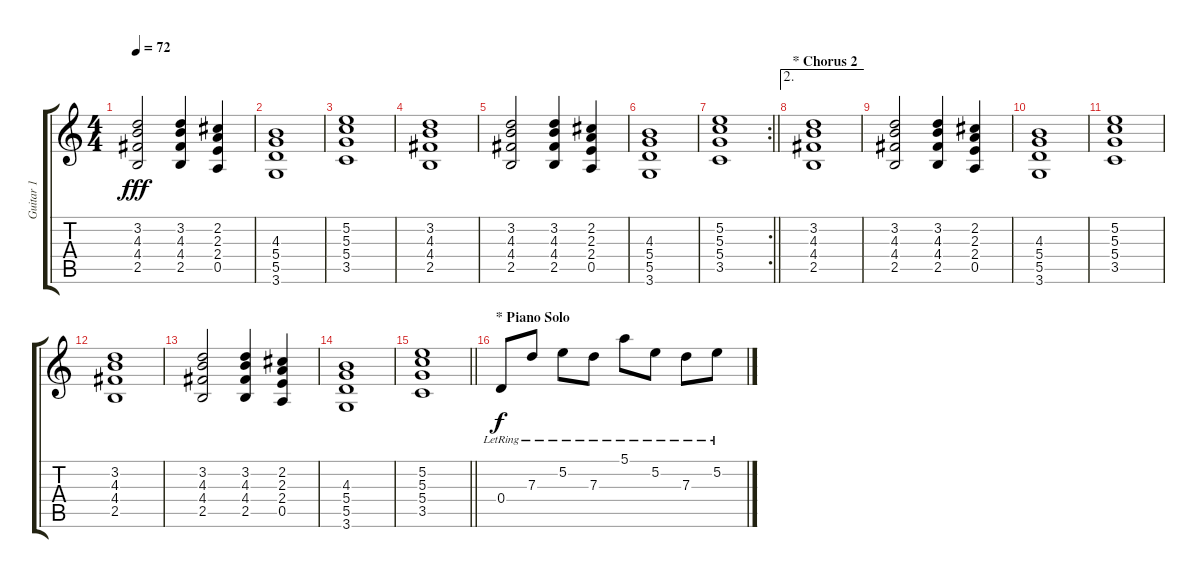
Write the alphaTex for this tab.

\track ("Guitar 1" "Guitar 1") {mute instrument electricguitarclean}
\staff {score tabs}
\tuning (E4 B3 G3 D3 A2 E2) {hide}
\ts (4 4)
\tempo 72
\clef g2
\ks c
(3.2 4.3 4.4 2.5).2{dy fff} (3.2 4.3 4.4 2.5).4 (2.2 2.3 2.4 0.5).4 |
(4.3 5.4 5.5 3.6).1 |
(5.2 5.3 5.4 3.5).1 |
(3.2 4.3 4.4 2.5).1 |
(3.2 4.3 4.4 2.5).2 (3.2 4.3 4.4 2.5).4 (2.2 2.3 2.4 0.5).4 |
(4.3 5.4 5.5 3.6).1 |
\rc 2
\barLineRight lightlight
(5.2 5.3 5.4 3.5).1 |
\ae 2
\section ("" "* Chorus 2")
(3.2 4.3 4.4 2.5).1{instrument distortionguitar} |
(3.2 4.3 4.4 2.5).2 (3.2 4.3 4.4 2.5).4 (2.2 2.3 2.4 0.5).4 |
(4.3 5.4 5.5 3.6).1 |
(5.2 5.3 5.4 3.5).1 |
(3.2 4.3 4.4 2.5).1 |
(3.2 4.3 4.4 2.5).2 (3.2 4.3 4.4 2.5).4 (2.2 2.3 2.4 0.5).4 |
(4.3 5.4 5.5 3.6).1 |
\barLineRight lightlight
(5.2 5.3 5.4 3.5).1 |
\section ("" "* Piano Solo")
0.4{lr}.8{dy f volume 12 instrument electricguitarjazz} 7.3{lr}.8 5.2{lr}.8 7.3{lr}.8 5.1{lr}.8 5.2{lr}.8 7.3{lr}.8 5.2{lr}.8
